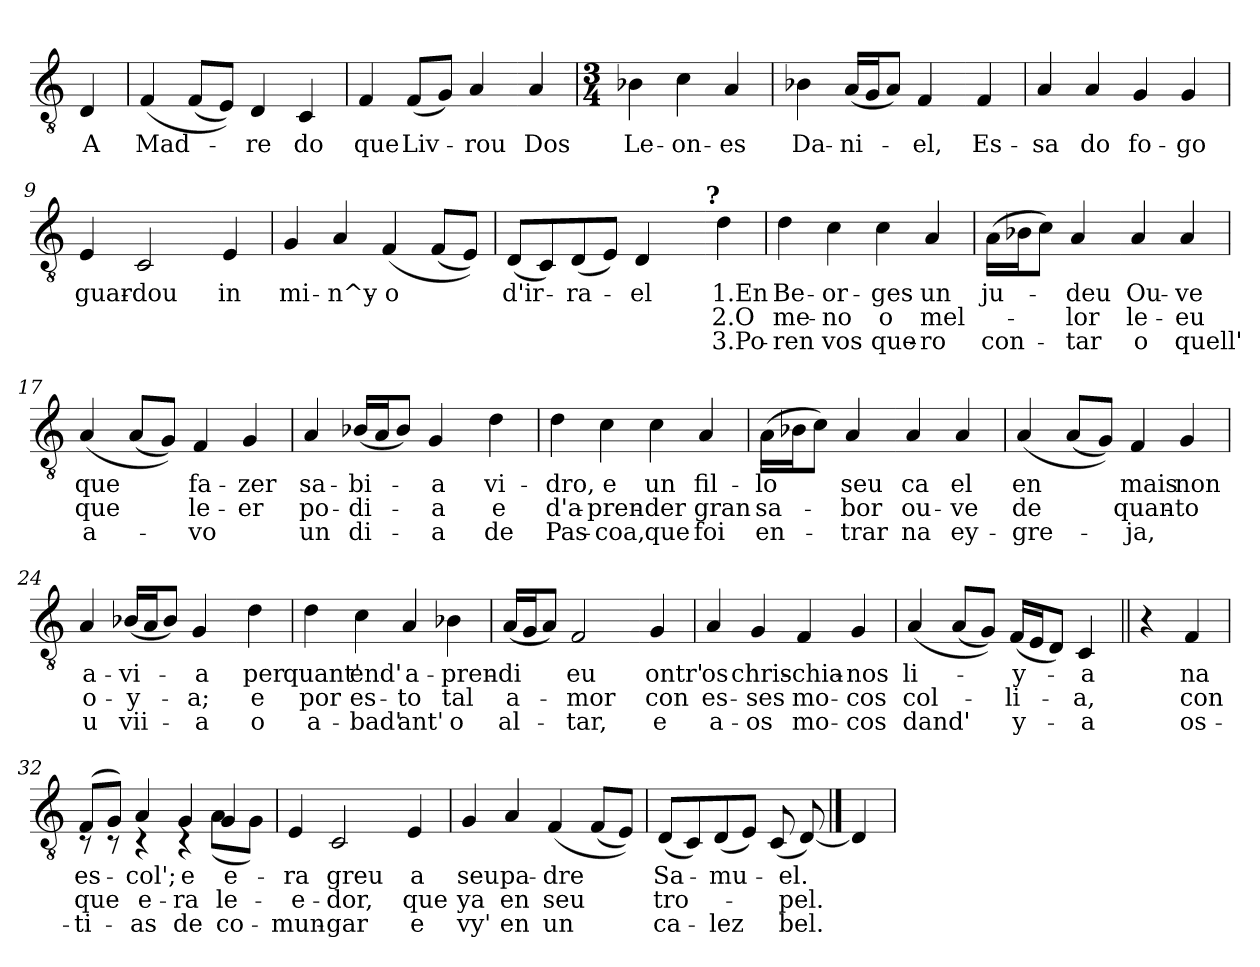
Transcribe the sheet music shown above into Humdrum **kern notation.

**kern	**text	**text	**text
*part1	*part1	*part1	*part1
*staff1	*staff1	*staff1	*staff1
*clefGv2	*	*	*
*k[]	*	*	*
*C:	*	*	*
=1	=1	=1	=1
4D/	A	.	.
=2	=2	=2	=2
(4F/	Mad-	.	.
(8F/L	.	.	.
8E!/J))	.	.	.
4D/	-re	.	.
4C/	do	.	.
=3	=3	=3	=3
4F/	que	.	.
(8F/L	Liv-	.	.
8G/J)	.	.	.
4A/	-rou	.	.
!!LO:LB:g=z
=4-	=4-	=4-	=4-
4A/	Dos	.	.
=5	=5	=5	=5
*M3/4	*	*	*
4B-X\	Le-	.	.
4c\	-on-	.	.
4A/	-es	.	.
=6	=6	=6	=6
4B-X\	Da-	.	.
(16A/LL	-ni-	.	.
16G/J	.	.	.
8A/J)	.	.	.
4F/	-el,	.	.
!!LO:LB:g=z
=7-	=7-	=7-	=7-
4F/	Es-	.	.
=8	=8	=8	=8
4A/	-sa	.	.
4A/	do	.	.
4G/	fo-	.	.
4G/	-go	.	.
=9	=9	=9	=9
4E/	guar-	.	.
2C/	-dou	.	.
!!LO:LB:g=z
=10-	=10-	=10-	=10-
4E/	in	.	.
=11	=11	=11	=11
4G/	mi-	.	.
4A/	-n^y-	.	.
(4F/	-o	.	.
(8F/L	.	.	.
8E!/J))	.	.	.
=12	=12	=12	=12
(8D/L	d'ir-	.	.
8C/)	.	.	.
(8D/	-ra-	.	.
8E/J)	.	.	.
4D/	-el	.	.
16ryy	.	.	.
!LO:TX:a:B:t=?	!	!	!
!!LO:LB:g=z
=13-	=13-	=13-	=13-
4d\	1.En	2.O	3.Po-
=14	=14	=14	=14
4d\	Be-	me-	-ren
4c\	-or-	-no	vos
4c\	-ges	o	que-
4A/	un	mel-	-ro
=15	=15	=15	=15
(16A\LL	ju-	.	con-
16B-X\J	.	.	.
8c\J)	.	.	.
4A/	-deu	-lor	-tar
!!LO:LB:g=z
=16-	=16-	=16-	=16-
4A/	Ou-	le-	o
4A/	-ve	-eu	quell'
=17	=17	=17	=17
(4A/	que	que	a-
(8A/L	.	.	.
8G!/J))	.	.	.
4F/	fa-	le-	-vo
4G/	-zer	-er	.
=18	=18	=18	=18
4A/	sa-	po-	un
(16B-X/LL	-bi-	-di-	di-
16A/J	.	.	.
8B-/J)	.	.	.
4G/	-a	-a	-a
!!LO:PB:g=z
=19-	=19-	=19-	=19-
4d\	vi-	e	de
=20	=20	=20	=20
4d\	-dro,	d'a-	Pas-
4c\	e	-pren-	-coa,
4c\	un	-der	que
4A/	fil-	gran	foi
=21	=21	=21	=21
(16A\LL	-lo	sa-	en-
16B-X\J	.	.	.
8c\J)	.	.	.
4A/	seu	-bor	-trar
!!LO:LB:g=z
=22-	=22-	=22-	=22-
4A/	ca	ou-	na
4A/	el	-ve	ey-
=23	=23	=23	=23
(4A/	en	de	-gre-
(8A/L	.	.	.
8G!/J))	.	.	.
4F/	mais	quan-	-ja,
4G/	non	-to	.
=24	=24	=24	=24
4A/	a-	o-	u
(16B-X/LL	-vi-	-y-	vii-
16A/J	.	.	.
8B-/J)	.	.	.
4G/	-a	-a;	-a
!!LO:LB:g=z
=25-	=25-	=25-	=25-
4d\	per	e	o
=26	=26	=26	=26
4d\	quant'	por	a-
4c\	end'	es-	-bad'
4A/	a-	-to	ant'
4B-X\	-pren-	tal	o
=27	=27	=27	=27
(16A/LL	-di	a-	al-
16G/J	.	.	.
8A/J)	.	.	.
2F/	eu	-mor	-tar,
=28-	=28-	=28-	=28-
4G/	ontr'	con	e
=29	=29	=29	=29
4A/	os	es-	a-
4G/	chris-	-ses	-os
4F/	-chia-	mo-	mo-
4G/	-nos	-cos	-cos
!!LO:LB:g=z
=30	=30	=30	=30
(4A/	li-	col-	dand'
(8A/L	.	.	.
8G!/J))	.	.	.
(16F/LL	-y-	-li-	y-
16E/J	.	.	.
8D/J)	.	.	.
4C/	-a	-a,	-a
!!LO:LB:g=z
=31||	=31||	=31||	=31||
4r	.	.	.
4F/	na	con	os-
=32	=32	=32	=32
*^	*	*	*
(8F/L	8rC	es-	que	-ti-
8G/J)	8rC	.	.	.
4A/	4rC	-col';	e-	-as
4G/	4rC	e	-ra	de
4G/	(8A!\L	e-	le-	co-
.	8G!\J)	.	.	.
*v	*v	*	*	*
=33	=33	=33	=33
4E/	-ra	-e-	-mun-
2C/	greu	-dor,	-gar
!!LO:LB:g=z
=34-	=34-	=34-	=34-
4E/	a	que	e
=35	=35	=35	=35
4G/	seu	ya	vy'
4A/	pa-	en	en
(4F/	-dre	seu	un
(8F/L	.	.	.
8E!/J))	.	.	.
=36	=36	=36	=36
(8D/L	Sa-	tro-	ca-
8C/)	.	.	.
(8D/	-mu-	.	-lez
8E/J)	.	.	.
(8C!/	.	.	.
[8D/)	-el.	-pel.	bel.
==37	==37	==37	==37
4D/]	.	.	.
=	=	=	=
*-	*-	*-	*-
